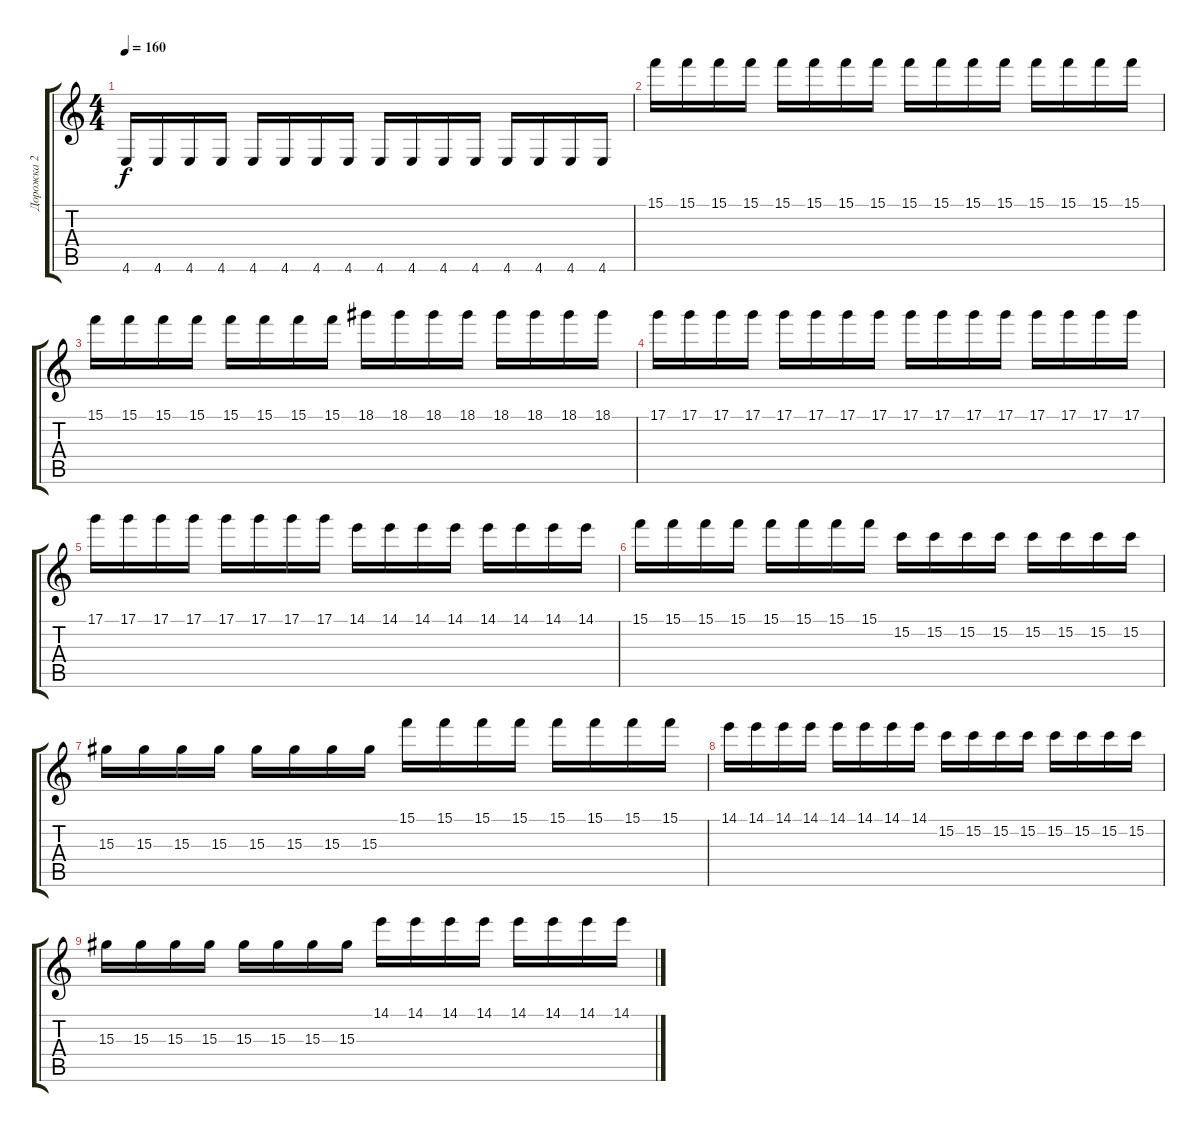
\track ("Дорожка 2" "Дорожка 2") {instrument distortionguitar}
\staff {score tabs}
\tuning (D4 A3 F3 C3 G2 C2) {hide}
\ts (4 4)
\tempo 160
\clef g2
\ks c
4.6.16{dy f} 4.6.16 4.6.16 4.6.16 4.6.16 4.6.16 4.6.16 4.6.16 4.6.16 4.6.16 4.6.16 4.6.16 4.6.16 4.6.16 4.6.16 4.6.16 |
15.1.16 15.1.16 15.1.16 15.1.16 15.1.16 15.1.16 15.1.16 15.1.16 15.1.16 15.1.16 15.1.16 15.1.16 15.1.16 15.1.16 15.1.16 15.1.16 |
15.1.16 15.1.16 15.1.16 15.1.16 15.1.16 15.1.16 15.1.16 15.1.16 18.1.16 18.1.16 18.1.16 18.1.16 18.1.16 18.1.16 18.1.16 18.1.16 |
17.1.16 17.1.16 17.1.16 17.1.16 17.1.16 17.1.16 17.1.16 17.1.16 17.1.16 17.1.16 17.1.16 17.1.16 17.1.16 17.1.16 17.1.16 17.1.16 |
17.1.16 17.1.16 17.1.16 17.1.16 17.1.16 17.1.16 17.1.16 17.1.16 14.1.16 14.1.16 14.1.16 14.1.16 14.1.16 14.1.16 14.1.16 14.1.16 |
15.1.16 15.1.16 15.1.16 15.1.16 15.1.16 15.1.16 15.1.16 15.1.16 15.2.16 15.2.16 15.2.16 15.2.16 15.2.16 15.2.16 15.2.16 15.2.16 |
15.3.16 15.3.16 15.3.16 15.3.16 15.3.16 15.3.16 15.3.16 15.3.16 15.1.16 15.1.16 15.1.16 15.1.16 15.1.16 15.1.16 15.1.16 15.1.16 |
14.1.16 14.1.16 14.1.16 14.1.16 14.1.16 14.1.16 14.1.16 14.1.16 15.2.16 15.2.16 15.2.16 15.2.16 15.2.16 15.2.16 15.2.16 15.2.16 |
15.3.16 15.3.16 15.3.16 15.3.16 15.3.16 15.3.16 15.3.16 15.3.16 14.1.16 14.1.16 14.1.16 14.1.16 14.1.16 14.1.16 14.1.16 14.1.16
